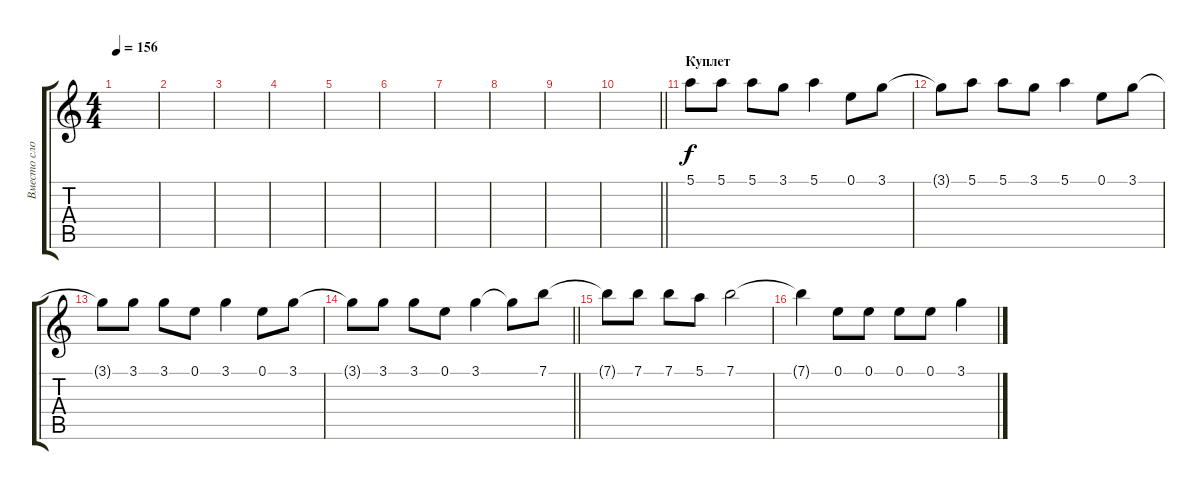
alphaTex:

\track ("Вместо слов" "Вместо сло") {instrument distortionguitar}
\staff {score tabs}
\tuning (E4 B3 G3 D3 A2 E2) {hide}
\ts (4 4)
\tempo 156
\clef g2
\ks c
|
|
|
|
|
|
|
|
|
\barLineRight lightlight
|
\section ("" "Куплет")
5.1.8 5.1.8 5.1.8 3.1.8 5.1.4 0.1.8 3.1.8 |
3.1{t}.8 5.1.8 5.1.8 3.1.8 5.1.4 0.1.8 3.1.8 |
3.1{t}.8 3.1.8 3.1.8 0.1.8 3.1.4 0.1.8 3.1.8 |
\barLineRight lightlight
3.1{t}.8 3.1.8 3.1.8 0.1.8 3.1.4 3.1{t}.8 7.1.8 |
7.1{t}.8 7.1.8 7.1.8 5.1.8 7.1.2 |
7.1{t}.4 0.1.8 0.1.8 0.1.8 0.1.8 3.1.4
